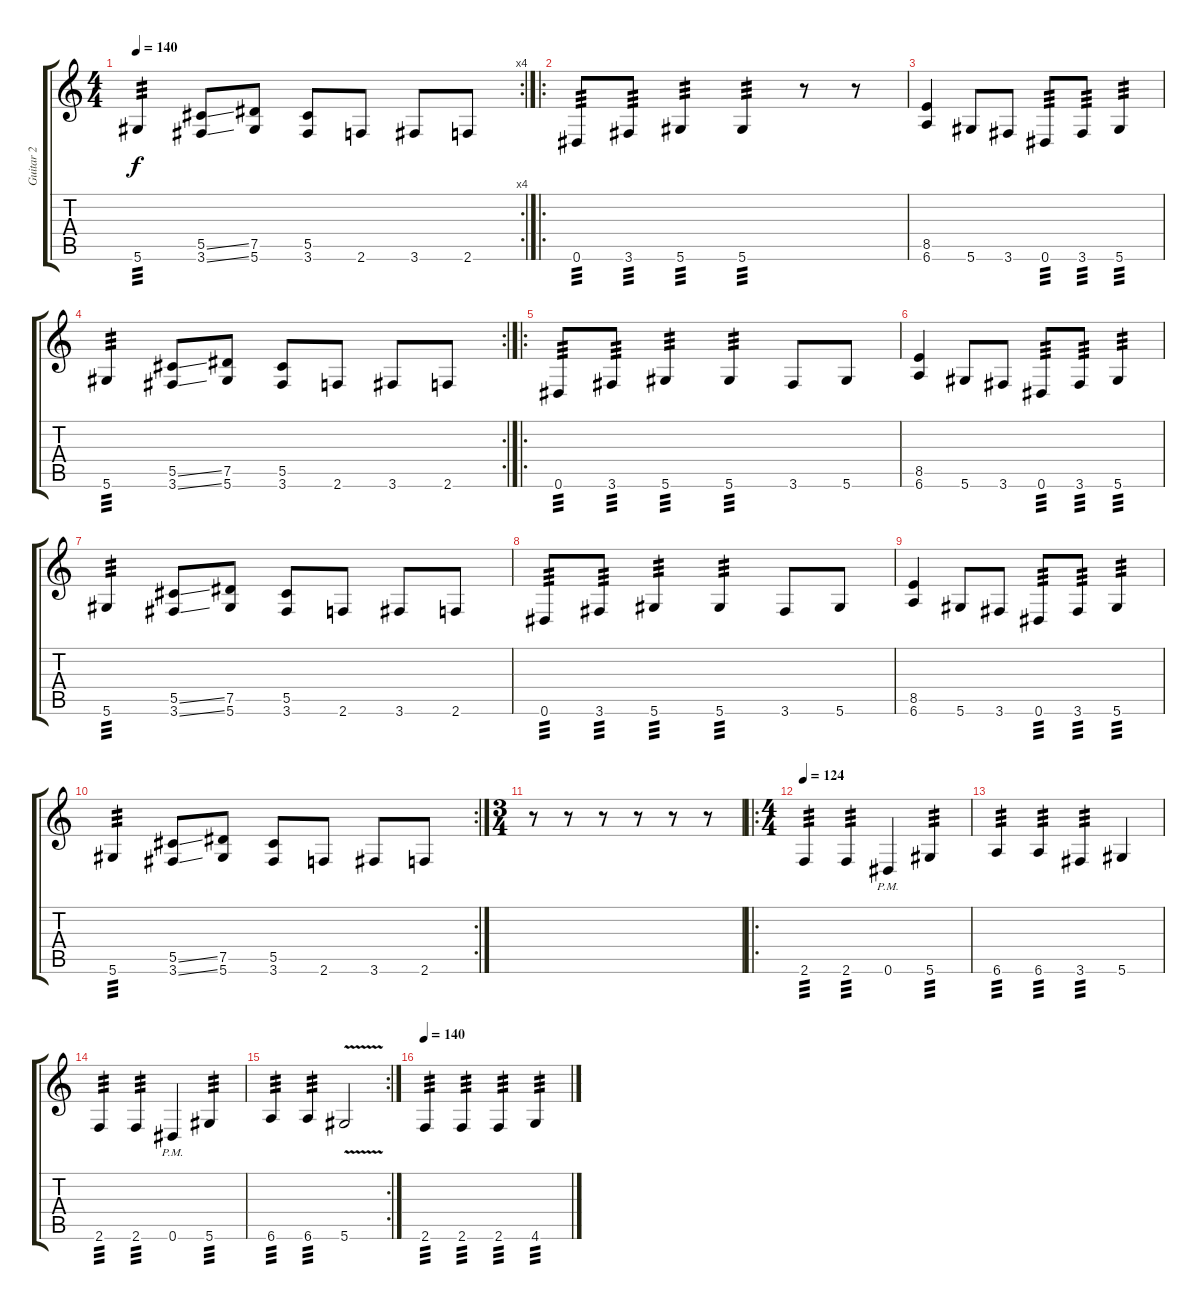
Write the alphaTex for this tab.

\track ("Guitar 2" "Guitar 2") {instrument distortionguitar}
\staff {score tabs}
\tuning (Eb4 Bb3 Gb3 Db3 Ab2 Eb2) {hide}
\rc 4
\ts (4 4)
\tempo 140
\clef g2
\ks c
5.6.4{tp 3 dy f} (5.5{ss} 3.6{ss}).8 (7.5 5.6).8 (5.5 3.6).8 2.6.8 3.6.8 2.6.8 |
\ro
0.6.8{tp 3} 3.6.8{tp 3} 5.6.4{tp 3} 5.6.4{tp 3} r.8 r.8 |
(8.5 6.6).4 5.6.8 3.6.8 0.6.8{tp 3} 3.6.8{tp 3} 5.6.4{tp 3} |
\rc 2
5.6.4{tp 3} (5.5{ss} 3.6{ss}).8 (7.5 5.6).8 (5.5 3.6).8 2.6.8 3.6.8 2.6.8 |
\ro
0.6.8{tp 3} 3.6.8{tp 3} 5.6.4{tp 3} 5.6.4{tp 3} 3.6.8 5.6.8 |
(8.5 6.6).4 5.6.8 3.6.8 0.6.8{tp 3} 3.6.8{tp 3} 5.6.4{tp 3} |
5.6.4{tp 3} (5.5{ss} 3.6{ss}).8 (7.5 5.6).8 (5.5 3.6).8 2.6.8 3.6.8 2.6.8 |
0.6.8{tp 3} 3.6.8{tp 3} 5.6.4{tp 3} 5.6.4{tp 3} 3.6.8 5.6.8 |
(8.5 6.6).4 5.6.8 3.6.8 0.6.8{tp 3} 3.6.8{tp 3} 5.6.4{tp 3} |
\rc 2
5.6.4{tp 3} (5.5{ss} 3.6{ss}).8 (7.5 5.6).8 (5.5 3.6).8 2.6.8 3.6.8 2.6.8 |
\ts (3 4)
r.8 r.8 r.8 r.8 r.8 r.8 |
\ro
\ts (4 4)
\tempo 124
2.6.4{tp 3} 2.6.4{tp 3} 0.6{pm}.4 5.6.4{tp 3} |
6.6.4{tp 3} 6.6.4{tp 3} 3.6.4{tp 3} 5.6.4 |
2.6.4{tp 3} 2.6.4{tp 3} 0.6{pm}.4 5.6.4{tp 3} |
\rc 2
6.6.4{tp 3} 6.6.4{tp 3} 5.6{v}.2 |
\tempo 140
2.6.4{tp 3} 2.6.4{tp 3} 2.6.4{tp 3} 4.6.4{tp 3}
